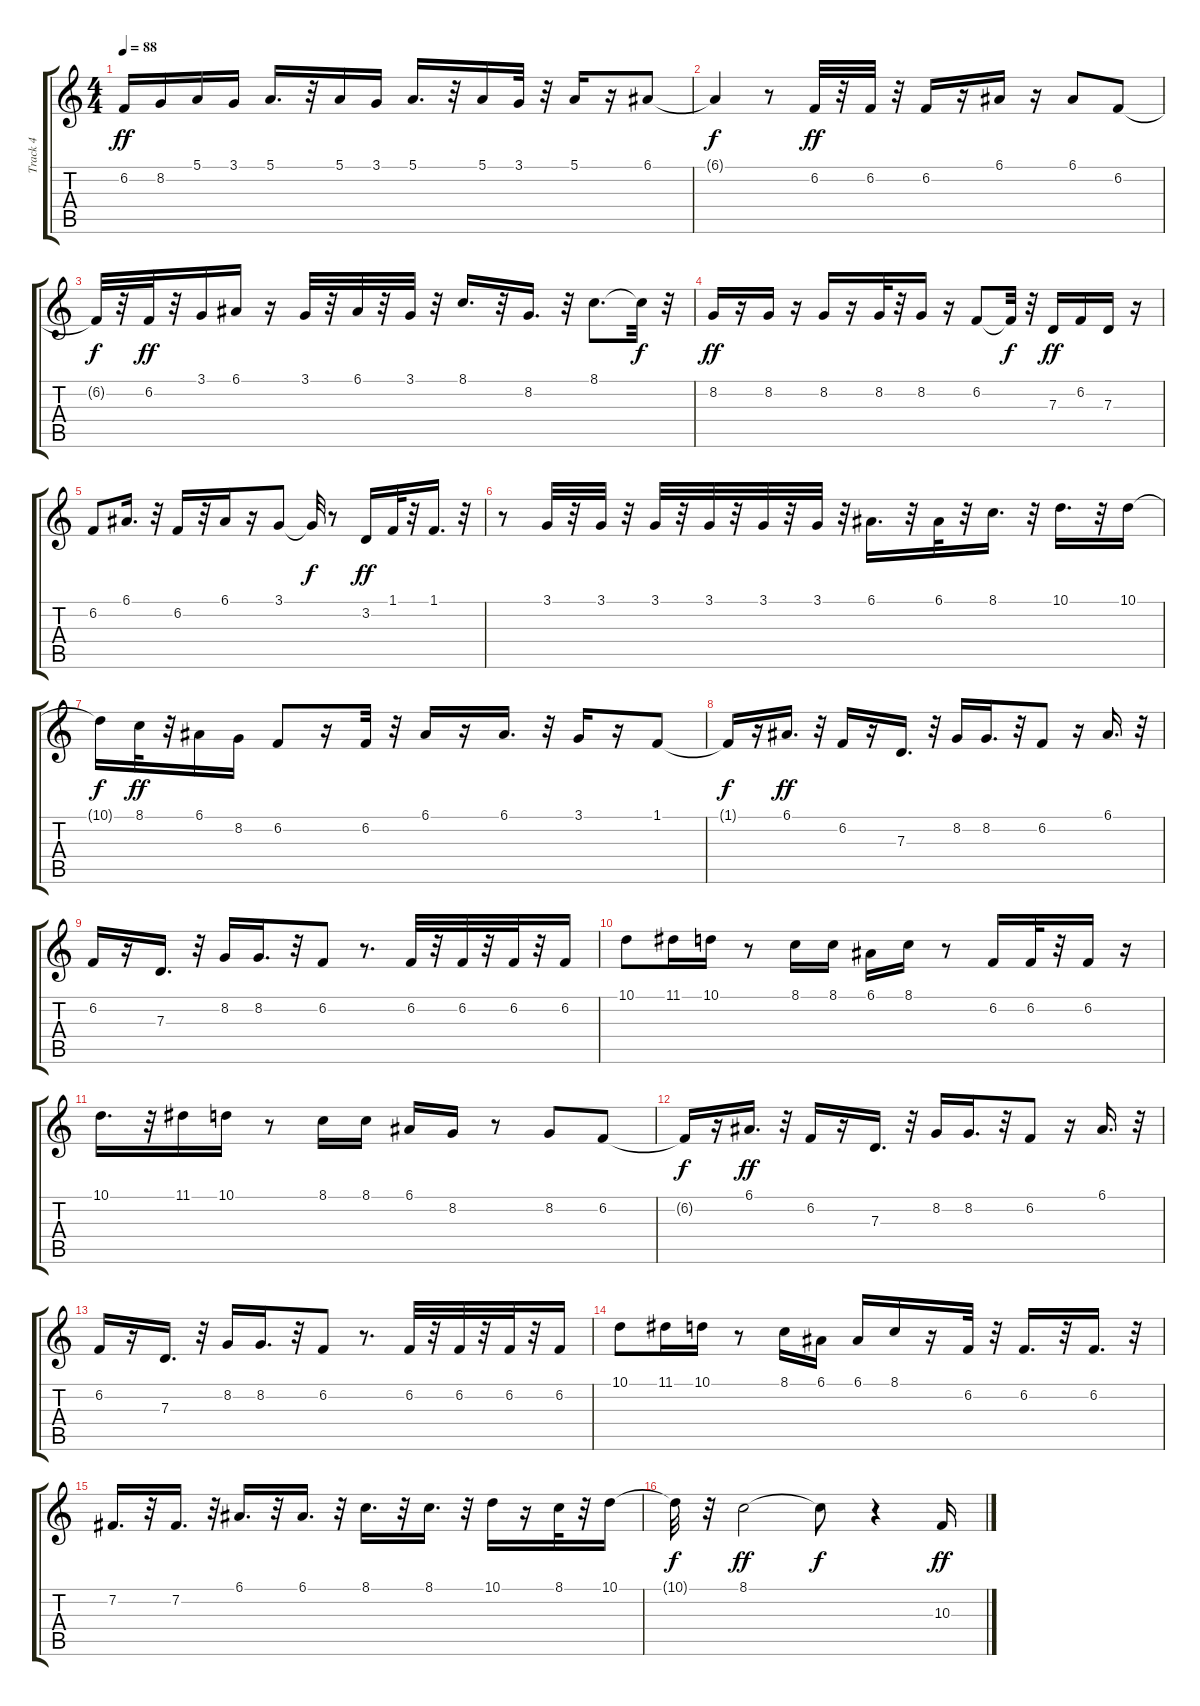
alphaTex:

\track ("Track 4" "Track 4") {instrument flute}
\staff {score tabs}
\tuning (E4 B3 G3 D3 A2 E2) {hide}
\ts (4 4)
\tempo 88
\clef g2
\ks c
6.2.16{dy ff} 8.2.16 5.1.16 3.1.16 5.1.16{d} r.32 5.1.16 3.1.16 5.1.16{d} r.32 5.1.16 3.1.32 r.32 5.1.16 r.16 6.1.8 |
6.1{t}.4{dy f} r.8 6.2.32{dy ff} r.32 6.2.32 r.32 6.2.16 r.16 6.1.16 r.16 6.1.8 6.2.8 |
6.2{t}.32{dy f} r.32 6.2.32{dy ff} r.32 3.1.16 6.1.16 r.16 3.1.32 r.32 6.1.32 r.32 3.1.32 r.32 8.1.16{d} r.32 8.2.16{d} r.32 8.1.8{d} 8.1{t}.32{dy f} r.32 |
8.2.16{dy ff} r.16 8.2.16 r.16 8.2.16 r.16 8.2.32 r.32 8.2.16 r.16 6.2.8 6.2{t}.32{dy f} r.32 7.3.16{dy ff} 6.2.16 7.3.16 r.16 |
6.2.8 6.1.16{d} r.32 6.2.16 r.32 6.1.16 r.16 3.1.8 3.1{t}.32{dy f} r.8 3.2.16{dy ff} 1.1.32 r.32 1.1.16{d} r.32 |
r.8 3.1.32 r.32 3.1.32 r.32 3.1.32 r.32 3.1.32 r.32 3.1.32 r.32 3.1.32 r.32 6.1.16{d} r.32 6.1.32 r.32 8.1.16{d} r.32 10.1.16{d} r.32 10.1.16 |
10.1{t}.16{dy f} 8.1.32{dy ff} r.32 6.1.16 8.2.16 6.2.8 r.16 6.2.32 r.32 6.1.16 r.16 6.1.16{d} r.32 3.1.16 r.16 1.1.8 |
1.1{t}.16{dy f} r.16 6.1.16{d dy ff} r.32 6.2.16 r.16 7.3.16{d} r.32 8.2.16 8.2.16{d} r.32 6.2.8 r.16 6.1.16{d} r.32 |
6.2.16 r.16 7.3.16{d} r.32 8.2.16 8.2.16{d} r.32 6.2.8 r.8{d} 6.2.32 r.32 6.2.32 r.32 6.2.32 r.32 6.2.16 |
10.1.8 11.1.16 10.1.16 r.8 8.1.16 8.1.16 6.1.16 8.1.16 r.8 6.2.16 6.2.32 r.32 6.2.16 r.16 |
10.1.16{d} r.32 11.1.16 10.1.16 r.8 8.1.16 8.1.16 6.1.16 8.2.16 r.8 8.2.8 6.2.8 |
6.2{t}.16{dy f} r.16 6.1.16{d dy ff} r.32 6.2.16 r.16 7.3.16{d} r.32 8.2.16 8.2.16{d} r.32 6.2.8 r.16 6.1.16{d} r.32 |
6.2.16 r.16 7.3.16{d} r.32 8.2.16 8.2.16{d} r.32 6.2.8 r.8{d} 6.2.32 r.32 6.2.32 r.32 6.2.32 r.32 6.2.16 |
10.1.8 11.1.16 10.1.16 r.8 8.1.16 6.1.16 6.1.16 8.1.16 r.16 6.2.32 r.32 6.2.16{d} r.32 6.2.16{d} r.32 |
7.2.16{d} r.32 7.2.16{d} r.32 6.1.16{d} r.32 6.1.16{d} r.32 8.1.16{d} r.32 8.1.16{d} r.32 10.1.16 r.16 8.1.32 r.32 10.1.16 |
10.1{t}.32{dy f} r.32 8.1.2{dy ff} 8.1{t}.8{dy f} r.4 10.3.16{dy ff}
